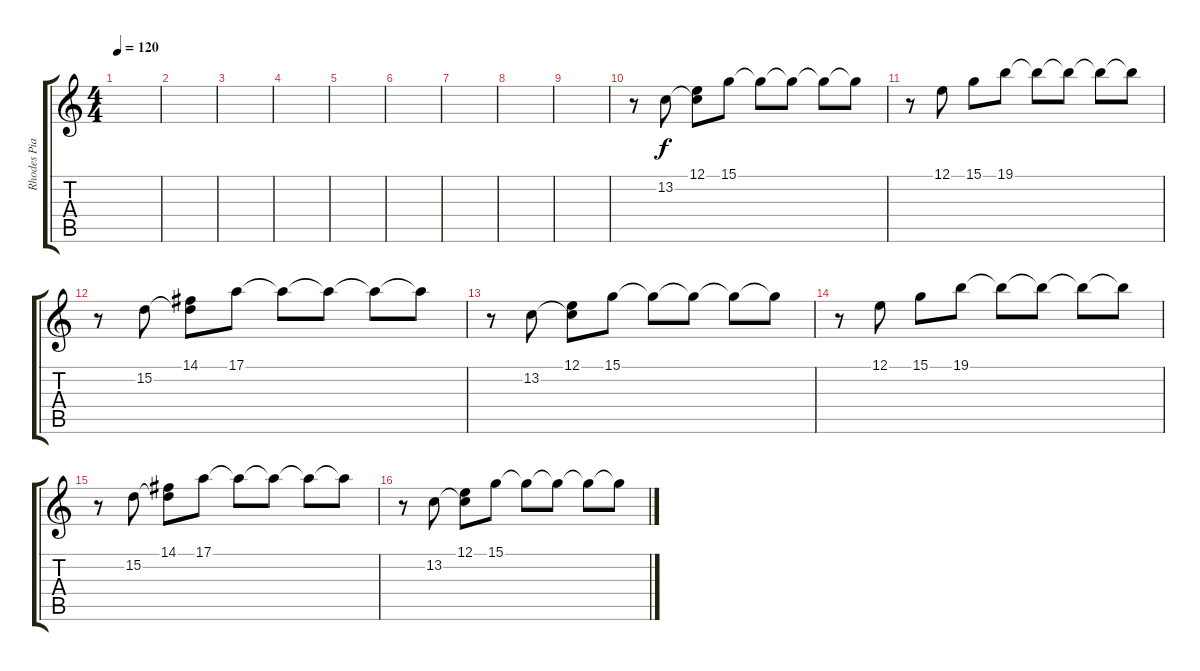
\track ("Rhodes Piano" "Rhodes Pia") {instrument electricpiano1}
\staff {score tabs}
\tuning (E4 B3 G3 D3 A2 E2) {hide}
\ts (4 4)
\tempo 120
\clef g2
\ks c
|
|
|
|
|
|
|
|
|
r.8 13.2.8 (12.1 13.2{t}).8 15.1.8 15.1{t}.8 15.1{t}.8 15.1{t}.8 15.1{t}.8 |
r.8 12.1.8 15.1.8 19.1.8 19.1{t}.8 19.1{t}.8 19.1{t}.8 19.1{t}.8 |
r.8 15.2.8 (14.1 15.2{t}).8 17.1.8 17.1{t}.8 17.1{t}.8 17.1{t}.8 17.1{t}.8 |
r.8 13.2.8 (12.1 13.2{t}).8 15.1.8 15.1{t}.8 15.1{t}.8 15.1{t}.8 15.1{t}.8 |
r.8 12.1.8 15.1.8 19.1.8 19.1{t}.8 19.1{t}.8 19.1{t}.8 19.1{t}.8 |
r.8 15.2.8 (14.1 15.2{t}).8 17.1.8 17.1{t}.8 17.1{t}.8 17.1{t}.8 17.1{t}.8 |
r.8 13.2.8 (12.1 13.2{t}).8 15.1.8 15.1{t}.8 15.1{t}.8 15.1{t}.8 15.1{t}.8
